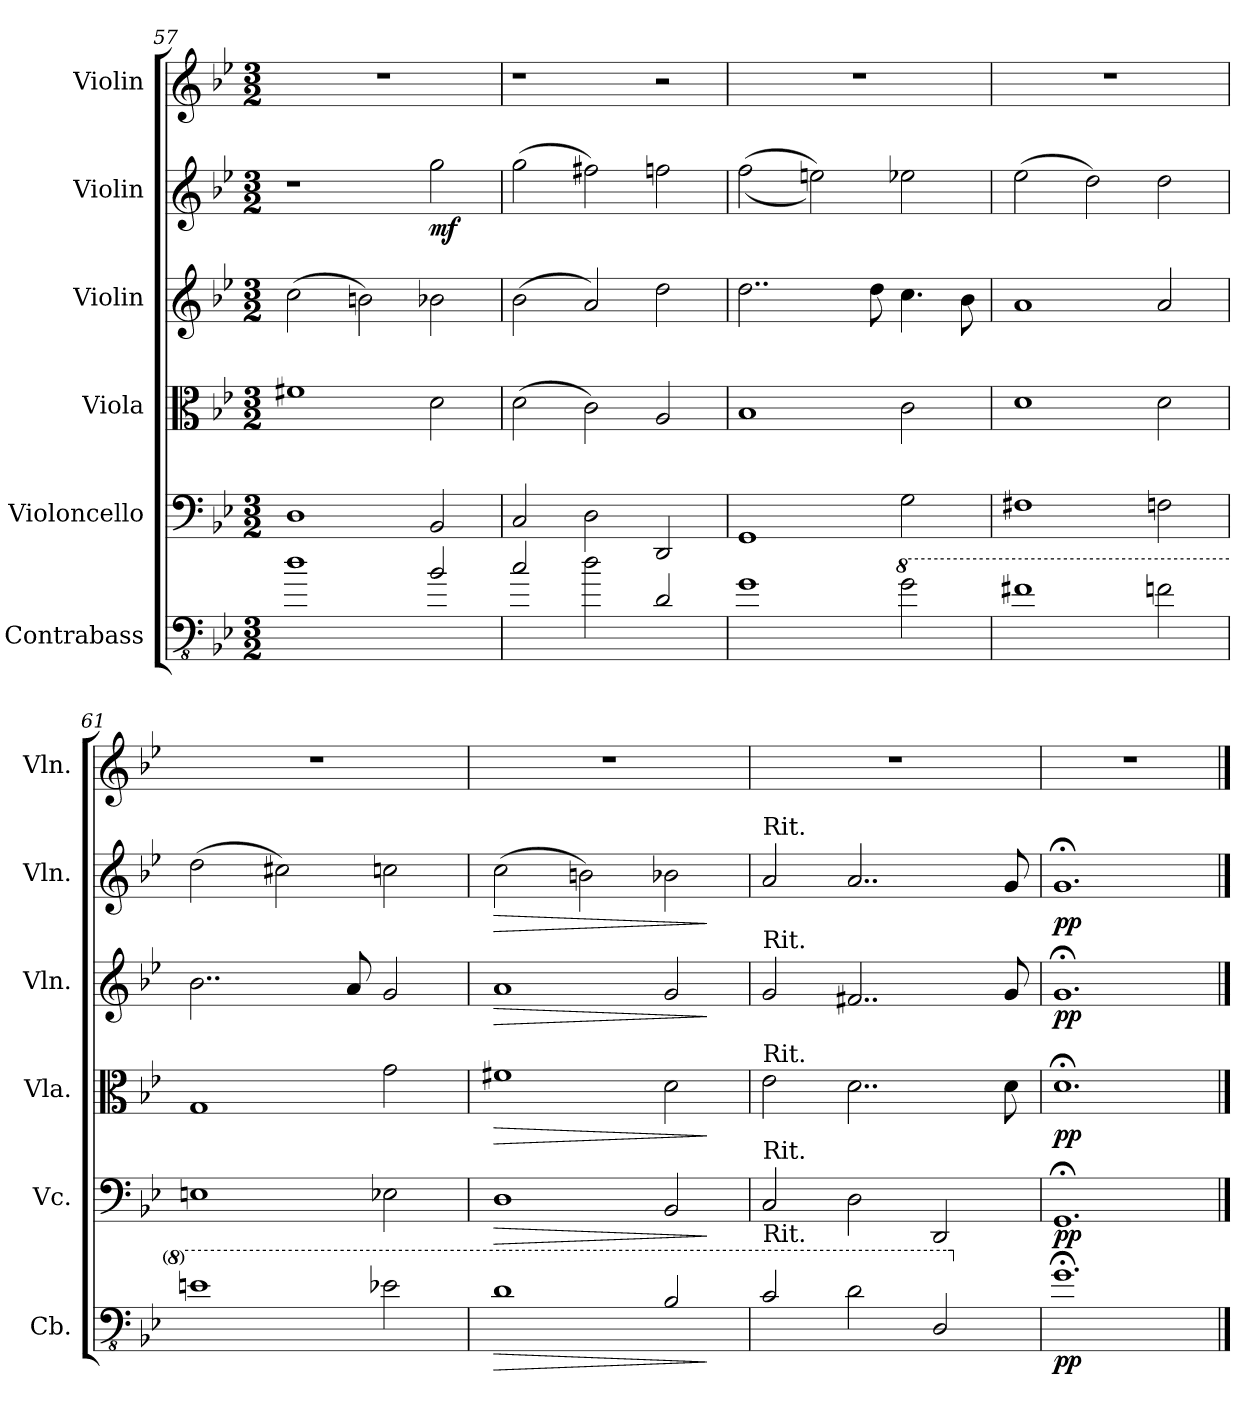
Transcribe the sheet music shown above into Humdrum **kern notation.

**kern	**dynam	**kern	**dynam	**kern	**dynam	**kern	**dynam	**kern	**dynam	**kern
*part6	*part6	*part5	*part5	*part4	*part4	*part3	*part3	*part2	*part2	*part1
*staff6	*staff6	*staff5	*staff5	*staff4	*staff4	*staff3	*staff3	*staff2	*staff2	*staff1
*I"Contrabass	*	*I"Violoncello	*	*I"Viola	*	*I"Violin	*	*I"Violin	*	*I"Violin
*I'Cb.	*	*I'Vc.	*	*I'Vla.	*	*I'Vln.	*	*I'Vln.	*	*I'Vln.
!!LO:LB:g=z
*clefFv4	*	*clefF4	*	*clefC3	*	*clefG2	*	*clefG2	*	*clefG2
*ITrd7c12	*	*	*	*	*	*	*	*	*	*
*k[b-e-]	*	*k[b-e-]	*	*k[b-e-]	*	*k[b-e-]	*	*k[b-e-]	*	*k[b-e-]
*M3/2	*	*M3/2	*	*M3/2	*	*M3/2	*	*M3/2	*	*M3/2
=57	=57	=57	=57	=57	=57	=57	=57	=57	=57	=57
1D	.	1D	.	1f#X	.	(2cc\	.	1r	.	1.r
.	.	.	.	.	.	2bn\)	.	.	.	.
!	!	!	!	!	!	!	!	!	!LO:DY:b	!
2BB-/	.	2BB-/	.	2d\	.	2b-X\	.	2gg\	mf	.
=58	=58	=58	=58	=58	=58	=58	=58	=58	=58	=58
2C/	.	2C/	.	(2d\	.	(2b-\	.	(2gg\	.	1r
2D\	.	2D\	.	2c\)	.	2a/)	.	2ff#X\)	.	.
2DD/	.	2DD/	.	2A/	.	2dd\	.	2ffn\	.	2r
=59	=59	=59	=59	=59	=59	=59	=59	=59	=59	=59
1GG	.	1GG	.	1B-	.	2..dd\	.	((2ff\	.	1.r
.	.	.	.	.	.	.	.	2een\))	.	.
.	.	.	.	.	.	8dd\	.	.	.	.
*8va	*	*	*	*	*	*	*	*	*	*
2G\	.	2G\	.	2c\	.	4.cc\	.	2ee-X\	.	.
.	.	.	.	.	.	8b-\	.	.	.	.
=60	=60	=60	=60	=60	=60	=60	=60	=60	=60	=60
1F#X	.	1F#X	.	1d	.	1a	.	(2ee-\	.	1.r
.	.	.	.	.	.	.	.	2dd\)	.	.
2Fn\	.	2Fn\	.	2d\	.	2a/	.	2dd\	.	.
=61	=61	=61	=61	=61	=61	=61	=61	=61	=61	=61
1En	.	1En	.	1G	.	2..b-\	.	(2dd\	.	1.r
.	.	.	.	.	.	.	.	2cc#X\)	.	.
.	.	.	.	.	.	8a/	.	.	.	.
2E-X\	.	2E-X\	.	2g\	.	2g/	.	2ccn\	.	.
=62	=62	=62	=62	=62	=62	=62	=62	=62	=62	=62
!	!LO:HP:b	!	!LO:HP:b	!	!LO:HP:b	!	!LO:HP:b	!	!LO:HP:b	!
1D	>	1D	>	1f#X	>	1a	>	(2cc\	>	1.r
.	.	.	.	.	.	.	.	2bn\)	.	.
2BB-/	.	2BB-/	.	2d\	.	2g/	.	2b-X\	.	.
.	]	.	]	.	]	.	]	.	]	.
=63	=63	=63	=63	=63	=63	=63	=63	=63	=63	=63
!	!	!	!	!	!	!	!	!LO:TX:a:t=Rit.	!	!
!	!	!	!	!	!	!LO:TX:a:t=Rit.	!	!	!	!
!	!	!	!	!LO:TX:a:t=Rit.	!	!	!	!	!	!
!	!	!LO:TX:a:t=Rit.	!	!	!	!	!	!	!	!
!LO:TX:a:t=Rit.	!	!	!	!	!	!	!	!	!	!
2C/	.	2C/	.	2e-\	.	2g/	.	2a/	.	1.r
2D\	.	2D\	.	2..d\	.	2..f#X/	.	2..a/	.	.
2DD/	.	2DD/	.	.	.	.	.	.	.	.
.	.	.	.	8d\	.	8g/	.	8g/	.	.
=64	=64	=64	=64	=64	=64	=64	=64	=64	=64	=64
*X8va	*	*	*	*	*	*	*	*	*	*
!	!LO:DY:b	!	!LO:DY:b	!	!LO:DY:b	!	!LO:DY:b	!	!LO:DY:b	!
1.GG;<	pp	1.GG;<	pp	1.d;<	pp	1.g;<	pp	1.g;<	pp	1.r
==	==	==	==	==	==	==	==	==	==	==
*-	*-	*-	*-	*-	*-	*-	*-	*-	*-	*-
